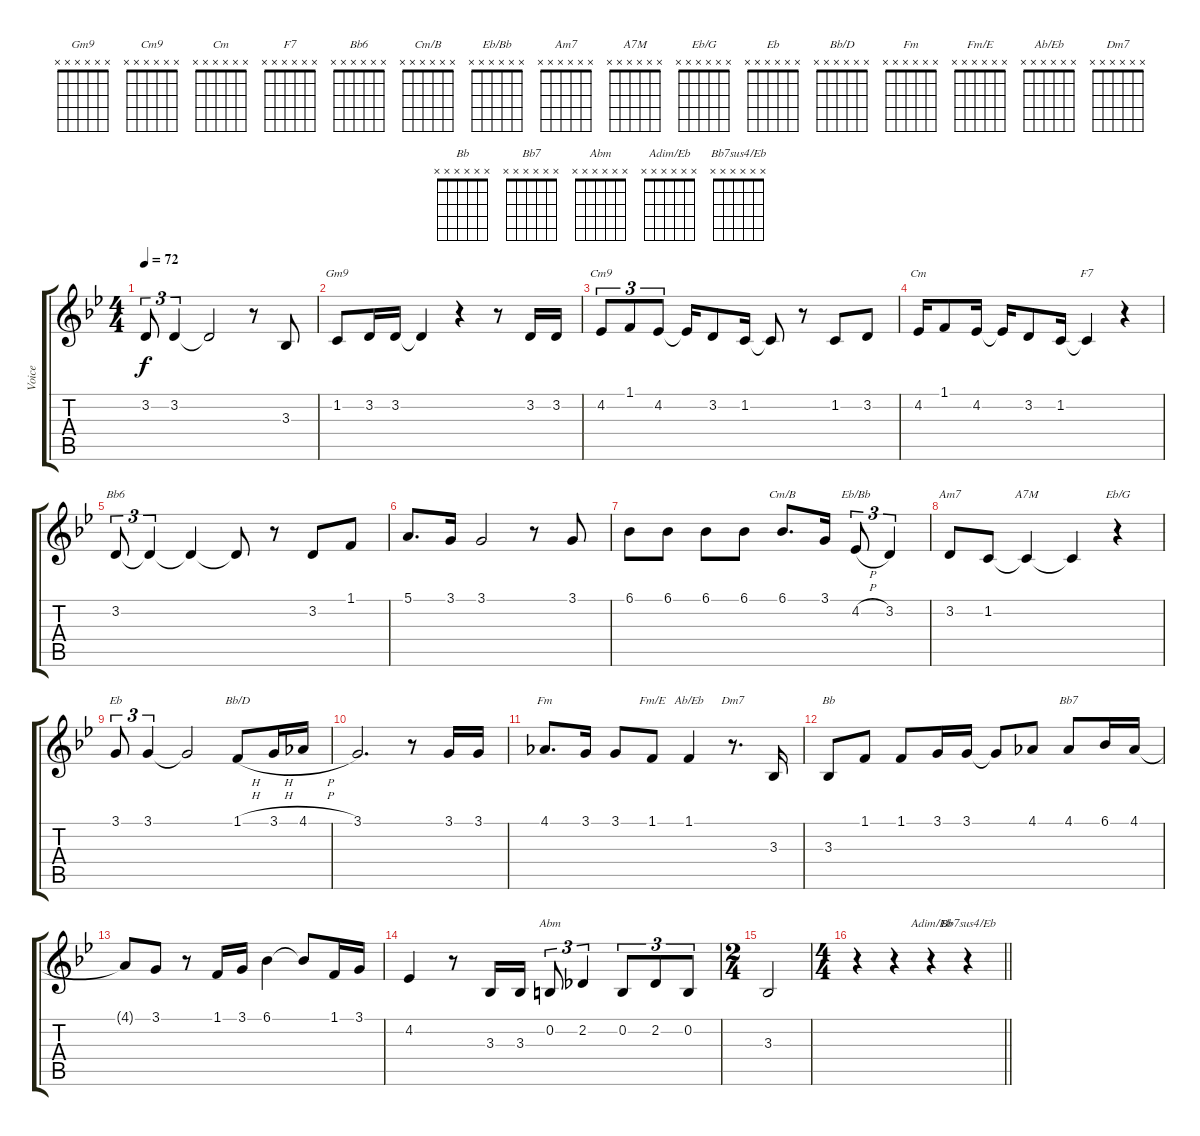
\track ("Voice" "Voice") {instrument clarinet}
\staff {score tabs}
\tuning (E4 B3 G3 D3 A2 E2) {hide}
\chord ("Gm9" x x x x x x)
\chord ("Cm9" x x x x x x)
\chord ("Cm" x x x x x x)
\chord ("F7" x x x x x x)
\chord ("Bb6" x x x x x x)
\chord ("Cm/B" x x x x x x)
\chord ("Eb/Bb" x x x x x x)
\chord ("Am7" x x x x x x)
\chord ("A7M" x x x x x x)
\chord ("Eb/G" x x x x x x)
\chord ("Eb" x x x x x x)
\chord ("Bb/D" x x x x x x)
\chord ("Fm" x x x x x x)
\chord ("Fm/E" x x x x x x)
\chord ("Ab/Eb" x x x x x x)
\chord ("Dm7" x x x x x x)
\chord ("Bb" x x x x x x)
\chord ("Bb7" x x x x x x)
\chord ("Abm" x x x x x x)
\chord ("Adim/Eb" x x x x x x)
\chord ("Bb7sus4/Eb" x x x x x x)
\ts (4 4)
\tempo 72
\clef g2
\ks bb
3.2.8{tu (3 2) dy f} 3.2.4{tu (3 2)} 3.2{t}.2 r.8 3.3.8 |
1.2.8{ch "Gm9"} 3.2.16 3.2.16 3.2{t}.4 r.4 r.8 3.2.16 3.2.16 |
4.2.8{tu (3 2) ch "Cm9"} 1.1.8{tu (3 2)} 4.2.8{tu (3 2)} 4.2{t}.16 3.2.8 1.2.16 1.2{t}.8 r.8 1.2.8 3.2.8 |
4.2.16{ch "Cm"} 1.1.8 4.2.16 4.2{t}.16 3.2.8 1.2.16 1.2{t}.4{ch "F7"} r.4 |
3.2.8{tu (3 2) ch "Bb6"} 3.2{t}.4{tu (3 2)} 3.2{t}.4 3.2{t}.8 r.8 3.2.8 1.1.8 |
5.1.8{d} 3.1.16 3.1.2 r.8 3.1.8 |
6.1.8 6.1.8 6.1.8 6.1.8 6.1.8{d ch "Cm/B"} 3.1.16 4.2{h}.8{tu (3 2) ch "Eb/Bb"} 3.2.4{tu (3 2)} |
3.2.8{ch "Am7"} 1.2.8 1.2{t}.4{ch "A7M"} 1.2{t}.4 r.4{ch "Eb/G"} |
3.1.8{tu (3 2) ch "Eb"} 3.1.4{tu (3 2)} 3.1{t}.2 1.1{h}.8{ch "Bb/D"} 3.1{h}.16 4.1{h}.16 |
3.1.2{d} r.8 3.1.16 3.1.16 |
4.1.8{d ch "Fm"} 3.1.16 3.1.8 1.1.8{ch "Fm/E"} 1.1.4{ch "Ab/Eb"} r.8{d ch "Dm7"} 3.3.16 |
3.3.8{ch "Bb"} 1.1.8 1.1.8 3.1.16 3.1.16 3.1{t}.8 4.1.8 4.1.8{ch "Bb7"} 6.1.16 4.1.16 |
4.1{t}.8 3.1.8 r.8 1.1.16 3.1.16 6.1.4 6.1{t}.8 1.1.16 3.1.16 |
4.2.4 r.8 3.3.16 3.3.16 0.2.8{tu (3 2) ch "Abm"} 2.2.4{tu (3 2)} 0.2.8{tu (3 2)} 2.2.8{tu (3 2)} 0.2.8{tu (3 2)} |
\ts (2 4)
3.3.2 |
\ts (4 4)
\barLineRight lightlight
r.4 r.4 r.4{ch "Adim/Eb"} r.4{ch "Bb7sus4/Eb"}
